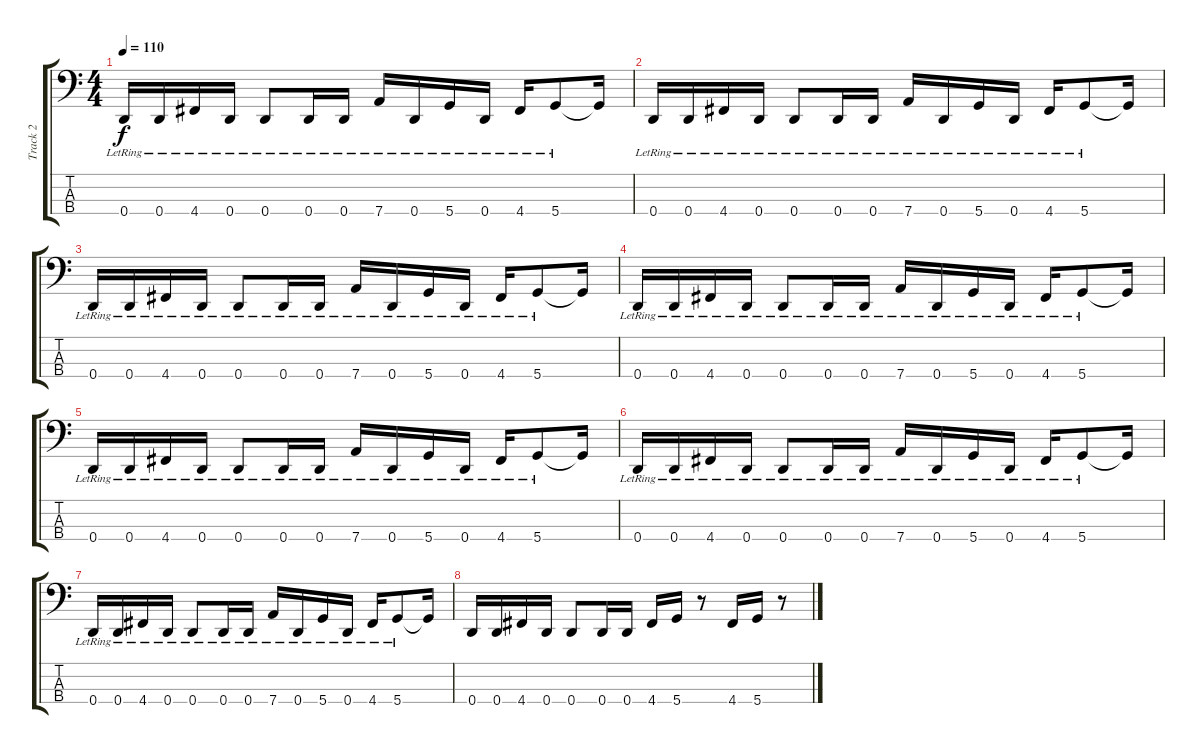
\track ("Track 2" "Track 2") {instrument electricbasspick}
\staff {score tabs}
\tuning (G2 D2 A1 D1) {hide}
\ts (4 4)
\tempo 110
\clef f4
\ks c
0.4{lr}.16{dy f} 0.4{lr}.16 4.4{lr}.16 0.4{lr}.16 0.4{lr}.8 0.4{lr}.16 0.4{lr}.16 7.4{lr}.16 0.4{lr}.16 5.4{lr}.16 0.4{lr}.16 4.4{lr}.16 5.4{lr}.8 5.4{t}.16 |
0.4{lr}.16 0.4{lr}.16 4.4{lr}.16 0.4{lr}.16 0.4{lr}.8 0.4{lr}.16 0.4{lr}.16 7.4{lr}.16 0.4{lr}.16 5.4{lr}.16 0.4{lr}.16 4.4{lr}.16 5.4{lr}.8 5.4{t}.16 |
0.4{lr}.16 0.4{lr}.16 4.4{lr}.16 0.4{lr}.16 0.4{lr}.8 0.4{lr}.16 0.4{lr}.16 7.4{lr}.16 0.4{lr}.16 5.4{lr}.16 0.4{lr}.16 4.4{lr}.16 5.4{lr}.8 5.4{t}.16 |
0.4{lr}.16 0.4{lr}.16 4.4{lr}.16 0.4{lr}.16 0.4{lr}.8 0.4{lr}.16 0.4{lr}.16 7.4{lr}.16 0.4{lr}.16 5.4{lr}.16 0.4{lr}.16 4.4{lr}.16 5.4{lr}.8 5.4{t}.16 |
0.4{lr}.16 0.4{lr}.16 4.4{lr}.16 0.4{lr}.16 0.4{lr}.8 0.4{lr}.16 0.4{lr}.16 7.4{lr}.16 0.4{lr}.16 5.4{lr}.16 0.4{lr}.16 4.4{lr}.16 5.4{lr}.8 5.4{t}.16 |
0.4{lr}.16 0.4{lr}.16 4.4{lr}.16 0.4{lr}.16 0.4{lr}.8 0.4{lr}.16 0.4{lr}.16 7.4{lr}.16 0.4{lr}.16 5.4{lr}.16 0.4{lr}.16 4.4{lr}.16 5.4{lr}.8 5.4{t}.16 |
0.4{lr}.16 0.4{lr}.16 4.4{lr}.16 0.4{lr}.16 0.4{lr}.8 0.4{lr}.16 0.4{lr}.16 7.4{lr}.16 0.4{lr}.16 5.4{lr}.16 0.4{lr}.16 4.4{lr}.16 5.4{lr}.8 5.4{t}.16 |
0.4.16 0.4.16 4.4.16 0.4.16 0.4.8 0.4.16 0.4.16 4.4.16 5.4.16 r.8 4.4.16 5.4.16 r.8
